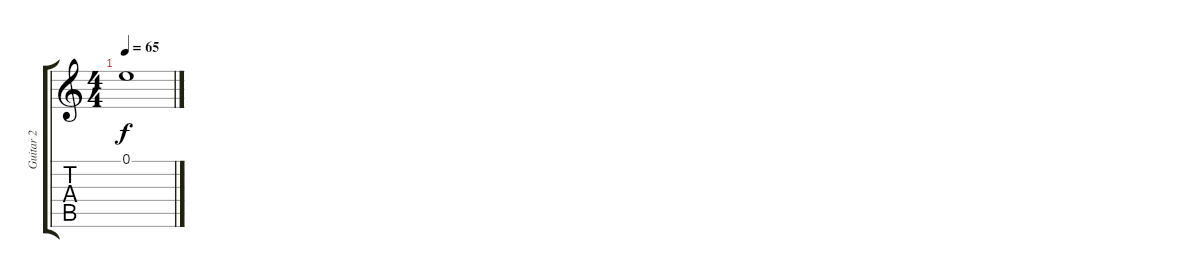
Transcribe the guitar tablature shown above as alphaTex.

\track ("Guitar 2" "Guitar 2") {instrument distortionguitar}
\staff {score tabs}
\tuning (E4 B3 G3 D3 A2 E2) {hide}
\ts (4 4)
\tempo 65
\clef g2
\ks c
0.1{t}.1{dy f}
